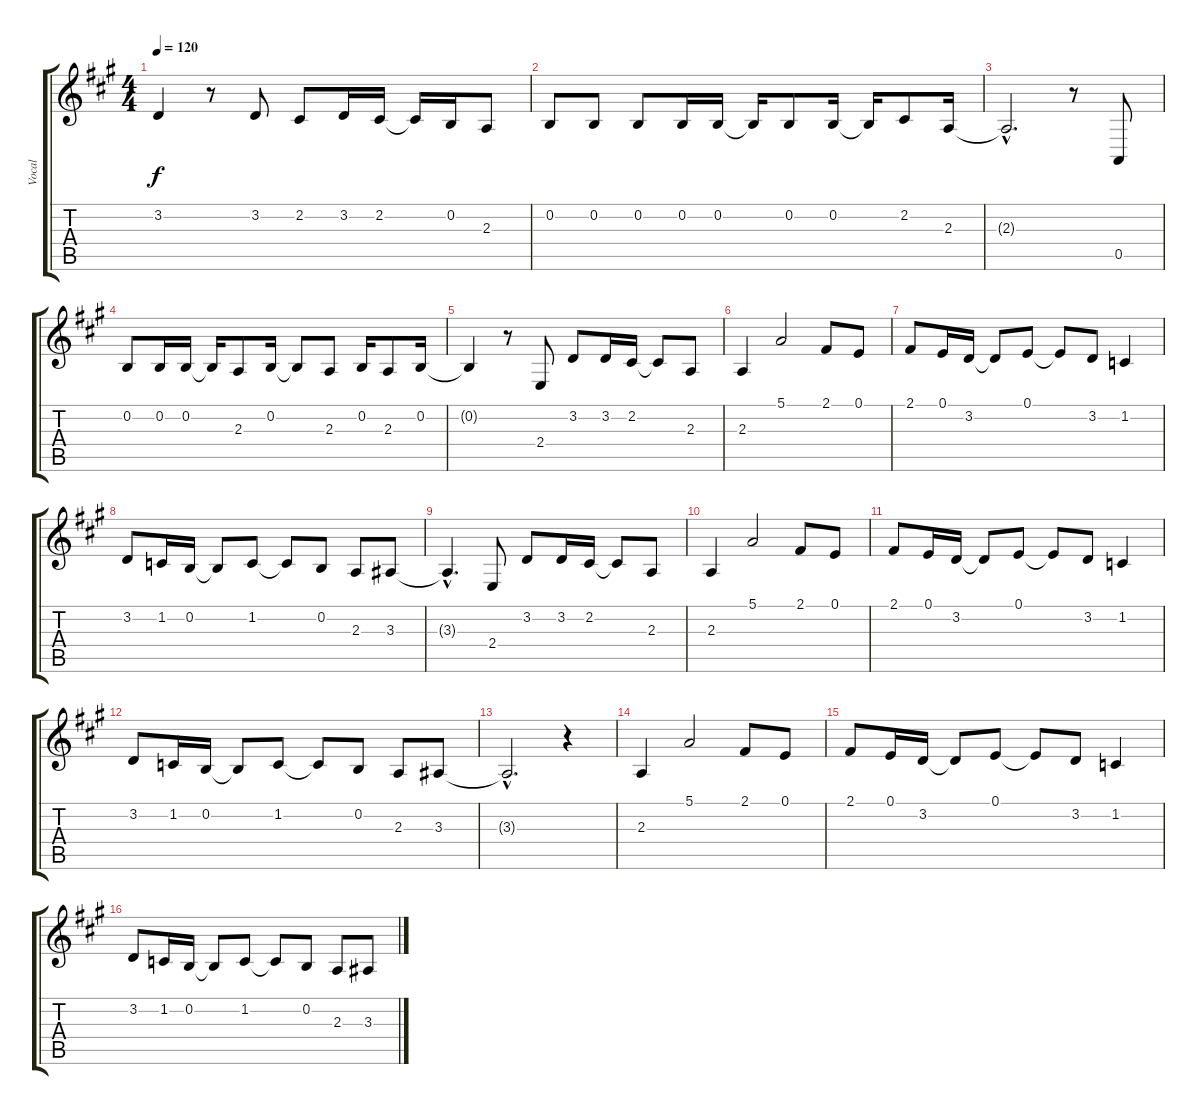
\track ("Vocal" "Vocal") {instrument synthvoice}
\staff {score tabs}
\tuning (E4 B3 G3 D3 A2 E2) {hide}
\ts (4 4)
\tempo 120
\clef g2
\ks a
3.2{t}.4{dy f} r.8 3.2.8 2.2.8 3.2.16 2.2.16 2.2{t}.16 0.2.16 2.3.8 |
0.2.8 0.2.8 0.2.8 0.2.16 0.2.16 0.2{t}.16 0.2.8 0.2.16 0.2{t}.16 2.2.8 2.3.16 |
2.3{hac t}.2{d} r.8 0.5.8 |
0.2.8 0.2.16 0.2.16 0.2{t}.16 2.3.8 0.2.16 0.2{t}.8 2.3.8 0.2.16 2.3.8 0.2.16 |
0.2{t}.4 r.8 2.4.8 3.2.8 3.2.16 2.2.16 2.2{t}.8 2.3.8 |
2.3.4 5.1.2 2.1.8 0.1.8 |
2.1.8 0.1.16 3.2.16 3.2{t}.8 0.1.8 0.1{t}.8 3.2.8 1.2.4 |
3.2.8 1.2.16 0.2.16 0.2{t}.8 1.2.8 1.2{t}.8 0.2.8 2.3.8 3.3.8 |
3.3{hac t}.4{d} 2.4.8 3.2.8 3.2.16 2.2.16 2.2{t}.8 2.3.8 |
2.3.4 5.1.2 2.1.8 0.1.8 |
2.1.8 0.1.16 3.2.16 3.2{t}.8 0.1.8 0.1{t}.8 3.2.8 1.2.4 |
3.2.8 1.2.16 0.2.16 0.2{t}.8 1.2.8 1.2{t}.8 0.2.8 2.3.8 3.3.8 |
3.3{hac t}.2{d} r.4 |
2.3.4 5.1.2 2.1.8 0.1.8 |
2.1.8 0.1.16 3.2.16 3.2{t}.8 0.1.8 0.1{t}.8 3.2.8 1.2.4 |
3.2.8 1.2.16 0.2.16 0.2{t}.8 1.2.8 1.2{t}.8 0.2.8 2.3.8 3.3.8
